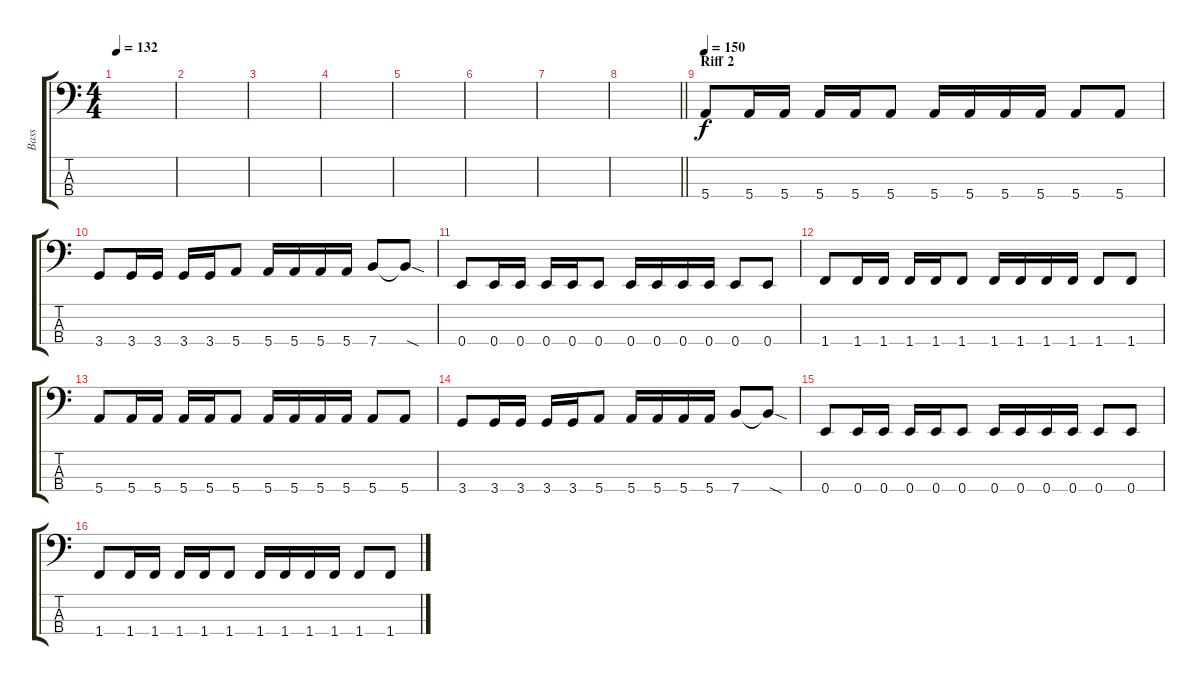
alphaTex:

\track ("Bass" "Bass") {instrument electricbasspick}
\staff {score tabs}
\tuning (G2 D2 A1 E1) {hide}
\ts (4 4)
\tempo 132
\clef f4
\ks c
|
|
|
|
|
|
|
\barLineRight lightlight
|
\section ("" "Riff 2")
\tempo 150
5.4.8 5.4.16 5.4.16 5.4.16 5.4.16 5.4.8 5.4.16 5.4.16 5.4.16 5.4.16 5.4.8 5.4.8 |
3.4.8 3.4.16 3.4.16 3.4.16 3.4.16 5.4.8 5.4.16 5.4.16 5.4.16 5.4.16 7.4.8 7.4{sod t}.8 |
0.4.8 0.4.16 0.4.16 0.4.16 0.4.16 0.4.8 0.4.16 0.4.16 0.4.16 0.4.16 0.4.8 0.4.8 |
1.4.8 1.4.16 1.4.16 1.4.16 1.4.16 1.4.8 1.4.16 1.4.16 1.4.16 1.4.16 1.4.8 1.4.8 |
5.4.8 5.4.16 5.4.16 5.4.16 5.4.16 5.4.8 5.4.16 5.4.16 5.4.16 5.4.16 5.4.8 5.4.8 |
3.4.8 3.4.16 3.4.16 3.4.16 3.4.16 5.4.8 5.4.16 5.4.16 5.4.16 5.4.16 7.4.8 7.4{sod t}.8 |
0.4.8 0.4.16 0.4.16 0.4.16 0.4.16 0.4.8 0.4.16 0.4.16 0.4.16 0.4.16 0.4.8 0.4.8 |
1.4.8 1.4.16 1.4.16 1.4.16 1.4.16 1.4.8 1.4.16 1.4.16 1.4.16 1.4.16 1.4.8 1.4.8
